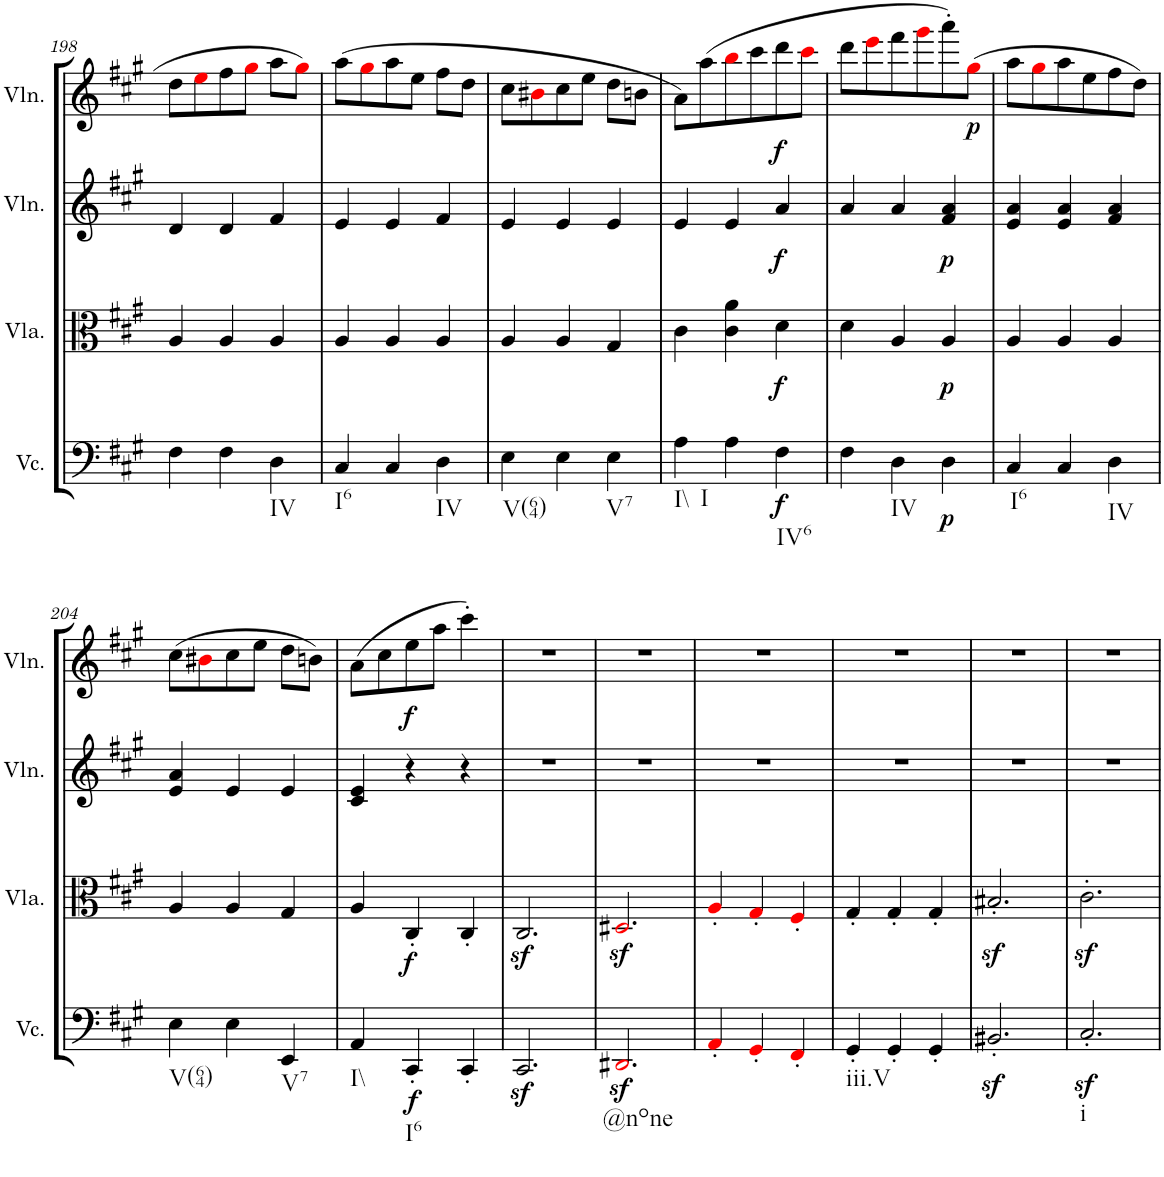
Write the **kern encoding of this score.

**kern	**dynam	**kern	**dynam	**kern	**dynam	**kern	**dynam
*part4	*part4	*part3	*part3	*part2	*part2	*part1	*part1
*staff4	*staff4	*staff3	*staff3	*staff2	*staff2	*staff1	*staff1
*I"Violoncello	*	*I"Viola	*	*I"Violin	*	*I"Violin	*
*I'Vc.	*	*I'Vla.	*	*I'Vln.	*	*I'Vln.	*
!!LO:PB:g=z
*clefF4	*	*clefC3	*	*clefG2	*	*clefG2	*
*k[f#c#g#]	*	*k[f#c#g#]	*	*k[f#c#g#]	*	*k[f#c#g#]	*
*M3/4	*	*M3/4	*	*M3/4	*	*M3/4	*
=198	=198	=198	=198	=198	=198	=198	=198
4F#\	.	4A/	.	4d/	.	8dd\L	.
.	.	.	.	.	.	8eei\	.
4F#\	.	4A/	.	4d/	.	8ff#\	.
.	.	.	.	.	.	8gg#i\J	.
!LO:TX:b:t=IV	!	!	!	!	!	!	!
4D\	.	4A/	.	4f#/	.	8aa\L	.
.	.	.	.	.	.	8gg#i\J	.
=199	=199	=199	=199	=199	=199	=199	=199
!LO:TX:b:t=I6	!	!	!	!	!	!	!
4C#/	.	4A/	.	4e/	.	(8aa\L	.
.	.	.	.	.	.	8gg#i\	.
4C#/	.	4A/	.	4e/	.	8aa\	.
.	.	.	.	.	.	8ee\J	.
!LO:TX:b:t=IV	!	!	!	!	!	!	!
4D\	.	4A/	.	4f#/	.	8ff#\L	.
.	.	.	.	.	.	8dd\J	.
=200	=200	=200	=200	=200	=200	=200	=200
!LO:TX:b:t=V(64)	!	!	!	!	!	!	!
4E\	.	4A/	.	4e/	.	8cc#\L	.
.	.	.	.	.	.	8b#Xi\	.
4E\	.	4A/	.	4e/	.	8cc#\	.
.	.	.	.	.	.	8ee\J	.
!LO:TX:b:t=V7	!	!	!	!	!	!	!
4E\	.	4G#/	.	4e/	.	8dd\L	.
.	.	.	.	.	.	8bn\J	.
=201	=201	=201	=201	=201	=201	=201	=201
!LO:TX:b:t=I\\	!	!	!	!	!	!	!
!LO:TX:b:t=I	!	!	!	!	!	!	!
4A\	.	4c#\	.	4e/	.	8a\L)	.
.	.	.	.	.	.	(8aa\	.
4A\	.	4c#\ 4a\	.	4e/	.	8bbi\	.
.	.	.	.	.	.	8ccc#\	.
!LO:TX:b:t=IV6	!	!	!	!	!	!	!
!	!LO:DY:b	!	!LO:DY:b	!	!LO:DY:b	!	!LO:DY:b
4F#\	f	4d\	f	4a/	f	8ddd\	f
.	.	.	.	.	.	8ccc#i\J	.
=202	=202	=202	=202	=202	=202	=202	=202
4F#\	.	4d\	.	4a/	.	8ddd\L	.
.	.	.	.	.	.	8eeei\	.
!LO:TX:b:t=IV	!	!	!	!	!	!	!
4D\	.	4A/	.	4a/	.	8fff#\	.
.	.	.	.	.	.	8ggg#i\	.
!	!LO:DY:b	!	!LO:DY:b	!	!LO:DY:b	!	!
4D\	p	4A/	p	4f#/ 4a/	p	8aaa'\)	.
!	!	!	!	!	!	!	!LO:DY:b
.	.	.	.	.	.	(8gg#i\J	p
=203	=203	=203	=203	=203	=203	=203	=203
!LO:TX:b:t=I6	!	!	!	!	!	!	!
4C#/	.	4A/	.	4e/ 4a/	.	8aa\L	.
.	.	.	.	.	.	8gg#i\	.
4C#/	.	4A/	.	4e/ 4a/	.	8aa\	.
.	.	.	.	.	.	8ee\	.
!LO:TX:b:t=IV	!	!	!	!	!	!	!
4D\	.	4A/	.	4f#/ 4a/	.	8ff#\	.
.	.	.	.	.	.	8dd\J)	.
!!LO:LB:g=z
=204	=204	=204	=204	=204	=204	=204	=204
!LO:TX:b:t=V(64)	!	!	!	!	!	!	!
4E\	.	4A/	.	4e/ 4a/	.	(8cc#\L	.
.	.	.	.	.	.	8b#Xi\	.
4E\	.	4A/	.	4e/	.	8cc#\	.
.	.	.	.	.	.	8ee\J	.
!LO:TX:b:t=V7	!	!	!	!	!	!	!
4EE/	.	4G#/	.	4e/	.	8dd\L	.
.	.	.	.	.	.	8bn\J)	.
=205	=205	=205	=205	=205	=205	=205	=205
!LO:TX:b:t=I\\	!	!	!	!	!	!	!
4AA/	.	4A/	.	4c#/ 4e/	.	(8a\L	.
.	.	.	.	.	.	8cc#\	.
!LO:TX:b:t=I6	!	!	!	!	!	!	!
!	!LO:DY:b	!	!LO:DY:b	!	!	!	!LO:DY:b
4CC#'/	f	4C#'/	f	4r	.	8ee\	f
.	.	.	.	.	.	8aa\J	.
4CC#'/	.	4C#'/	.	4r	.	4ccc#'\)	.
=206	=206	=206	=206	=206	=206	=206	=206
2.CC#z</	.	2.C#z</	.	2.r	.	2.r	.
=207	=207	=207	=207	=207	=207	=207	=207
!LO:TX:b:t=@none	!	!	!	!	!	!	!
2.DD#Xz<i/	.	2.D#Xz<i/	.	2.r	.	2.r	.
=208	=208	=208	=208	=208	=208	=208	=208
4AA'i/	.	4A'i/	.	2.r	.	2.r	.
4GG#'i/	.	4G#'i/	.	.	.	.	.
4FF#'i/	.	4F#'i/	.	.	.	.	.
=209	=209	=209	=209	=209	=209	=209	=209
!LO:TX:b:t=iii.V	!	!	!	!	!	!	!
4GG#'/	.	4G#'/	.	2.r	.	2.r	.
4GG#'/	.	4G#'/	.	.	.	.	.
4GG#'/	.	4G#'/	.	.	.	.	.
=210	=210	=210	=210	=210	=210	=210	=210
2.BB#Xz<'/	.	2.B#Xz<'/	.	2.r	.	2.r	.
=211	=211	=211	=211	=211	=211	=211	=211
!LO:TX:b:t=i	!	!	!	!	!	!	!
2.C#z<'/	.	2.c#z<'\	.	2.r	.	2.r	.
=	=	=	=	=	=	=	=
*-	*-	*-	*-	*-	*-	*-	*-
